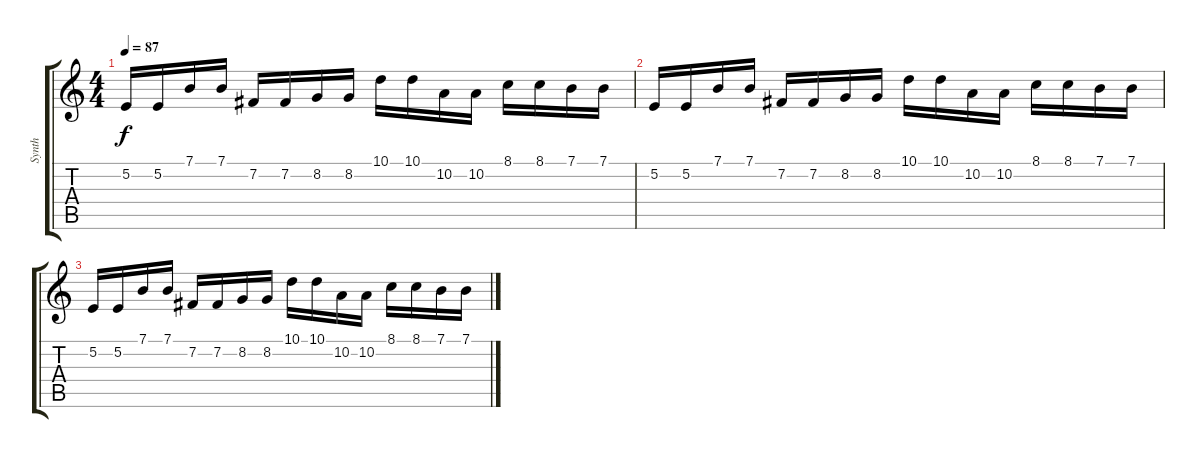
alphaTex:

\track ("Synth" "Synth") {instrument synthbrass1}
\staff {score tabs}
\tuning (E4 B3 G3 D3 A2 E2) {hide}
\ts (4 4)
\tempo 87
\clef g2
\ks c
5.2.16{dy f} 5.2.16 7.1.16 7.1.16 7.2.16 7.2.16 8.2.16 8.2.16 10.1.16 10.1.16 10.2.16 10.2.16 8.1.16 8.1.16 7.1.16 7.1.16 |
5.2.16 5.2.16 7.1.16 7.1.16 7.2.16 7.2.16 8.2.16 8.2.16 10.1.16 10.1.16 10.2.16 10.2.16 8.1.16 8.1.16 7.1.16 7.1.16 |
5.2.16 5.2.16 7.1.16 7.1.16 7.2.16 7.2.16 8.2.16 8.2.16 10.1.16 10.1.16 10.2.16 10.2.16 8.1.16 8.1.16 7.1.16 7.1.16
